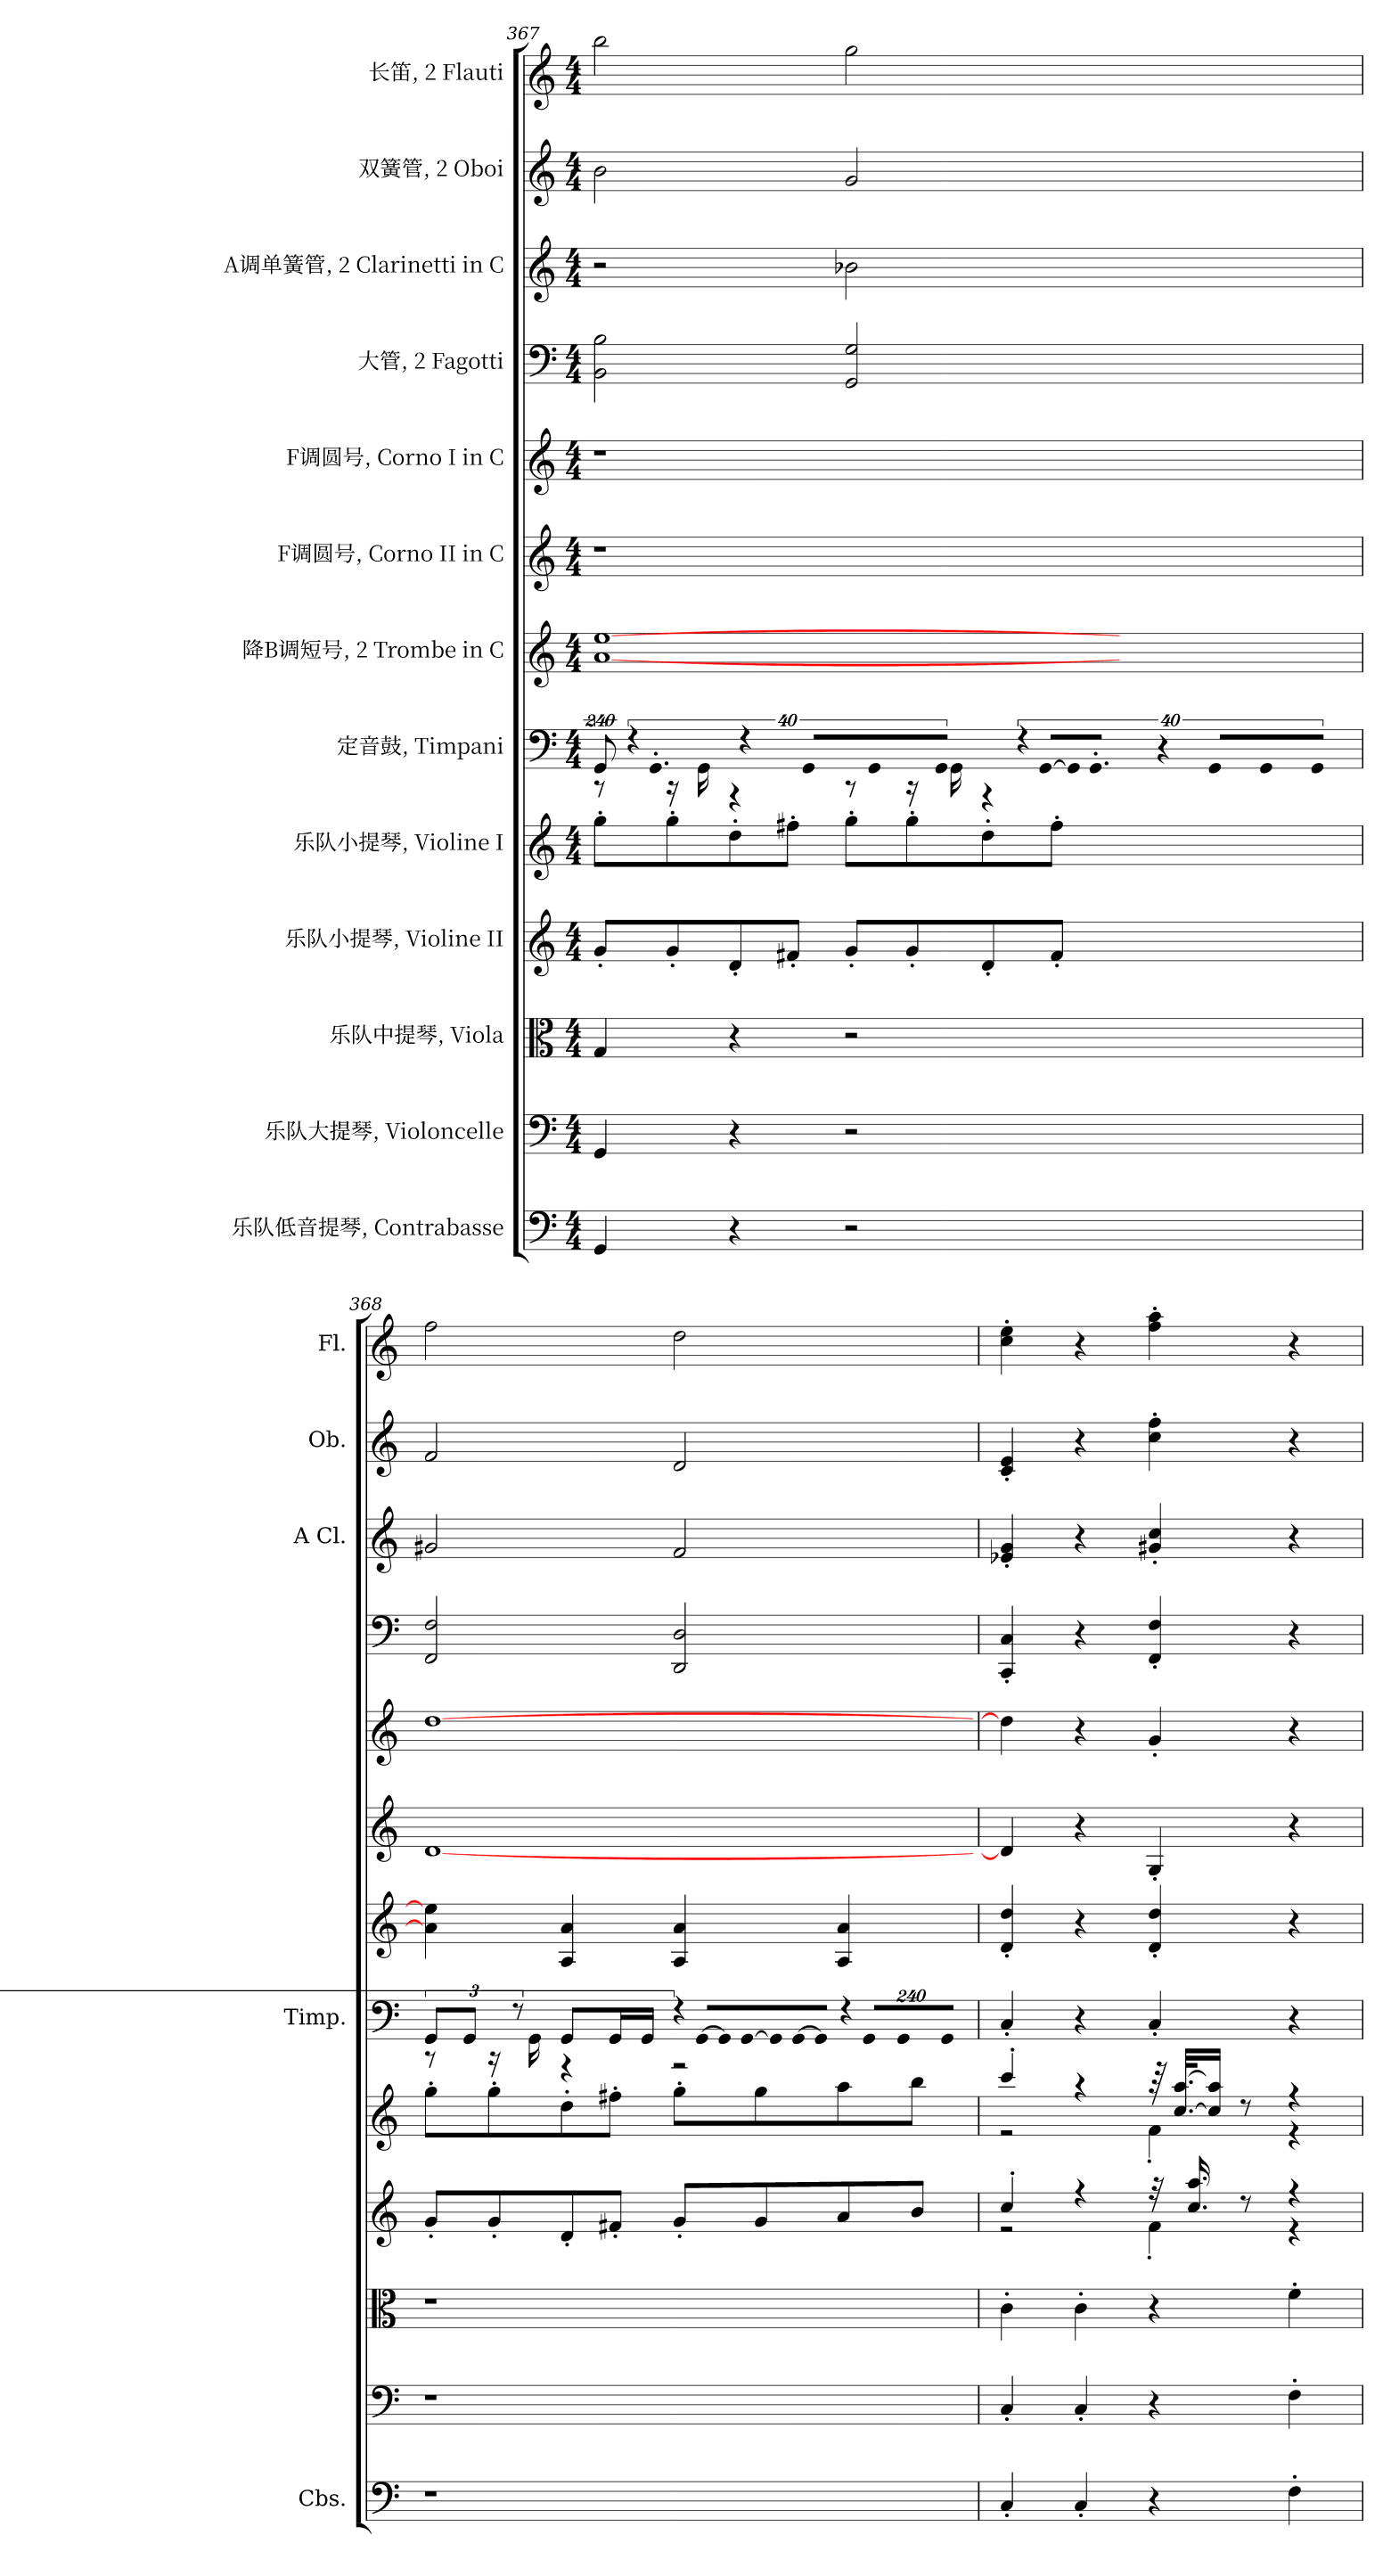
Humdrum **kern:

**kern	**kern	**kern	**kern	**kern	**kern	**kern	**kern	**kern	**kern	**kern	**kern	**kern
*part13	*part12	*part11	*part10	*part9	*part8	*part7	*part6	*part5	*part4	*part3	*part2	*part1
*staff13	*staff12	*staff11	*staff10	*staff9	*staff8	*staff7	*staff6	*staff5	*staff4	*staff3	*staff2	*staff1
*I"乐队低音提琴, Contrabasse	*I"乐队大提琴, Violoncelle	*I"乐队中提琴, Viola	*I"乐队小提琴, Violine II	*I"乐队小提琴, Violine I	*I"定音鼓, Timpani	*I"降B调短号, 2 Trombe in C	*I"F调圆号, Corno II in C	*I"F调圆号, Corno I in C	*I"大管, 2 Fagotti	*I"A调单簧管, 2 Clarinetti in C	*I"双簧管, 2 Oboi	*I"长笛, 2 Flauti
*I'Cbs.	*	*	*	*	*I'Timp.	*	*	*	*	*I'A Cl.	*I'Ob.	*I'Fl.
!!LO:PB:g=z
*clefF4	*clefF4	*clefC3	*clefG2	*clefG2	*clefF4	*clefG2	*clefG2	*clefG2	*clefF4	*clefG2	*clefG2	*clefG2
*ITrd7c12	*	*	*	*	*	*ITrd1c2	*ITrd4c7	*ITrd4c7	*	*ITrd2c3	*	*
*k[]	*k[]	*k[]	*k[]	*k[]	*k[]	*k[b-e-]	*k[b-]	*k[b-]	*k[]	*k[f#c#g#]	*k[]	*k[]
*M4/4	*M4/4	*M4/4	*M4/4	*M4/4	*M4/4	*M4/4	*M4/4	*M4/4	*M4/4	*M4/4	*M4/4	*M4/4
*MM196	*MM196	*MM196	*MM196	*MM196	*MM196	*MM196	*MM196	*MM196	*MM196	*MM196	*MM196	*MM196
=367	=367	=367	=367	=367	=367	=367	=367	=367	=367	=367	=367	=367
!	!	!	!	!	!LO:N:vis=16	!	!	!	!	!	!	!
*	*	*	*	*	*^	*	*	*	*	*	*	*
4GGG/	4GG/	4G/	8g'/L	8gg'\L	1920%137GG/	8r	[1g [1dd	1r	1r	2BB\ 2B\	2r	2b\	2bb\
!	!	!	!	!	!LO:N:vis=32	!	!	!	!	!	!	!	!
.	.	.	.	.	640%23r	.	.	.	.	.	.	.	.
!	!	!	!	!	!LO:N:vis=16.	!	!	!	!	!	!	!	!
.	.	.	.	.	960%103GG'/	.	.	.	.	.	.	.	.
.	.	.	8g'/	8gg'\	.	16r	.	.	.	.	.	.	.
.	.	.	.	.	.	16GG\	.	.	.	.	.	.	.
!	!	!	!	!	!LO:N:vis=16	!	!	!	!	!	!	!	!
.	.	.	.	.	1920%137r	.	.	.	.	.	.	.	.
4r	4r	4r	8d'/	8dd'\	.	4r	.	.	.	.	.	.	.
!	!	!	!	!	!LO:N:vis=16	!	!	!	!	!	!	!	!
.	.	.	.	.	1920%137GG/LL	.	.	.	.	.	.	.	.
!	!	!	!	!	!LO:N:vis=16	!	!	!	!	!	!	!	!
.	.	.	.	.	1920%137GG/	.	.	.	.	.	.	.	.
.	.	.	8f#X'/J	8ff#X'\J	.	.	.	.	.	.	.	.	.
!	!	!	!	!	!LO:N:vis=16	!	!	!	!	!	!	!	!
.	.	.	.	.	1920%137GG/JJ	.	.	.	.	.	.	.	.
*	*	*	*	*	*	*	*	*	*	*	*	*	*MM206
!	!	!	!	!	!LO:N:vis=32	!	!	!	!	!	!	!	!
2r	2r	2r	8g'/L	8gg'\L	640%23r	8r	.	.	.	2GG/ 2G/	2gn\	2g/	2gg\
!	!	!	!	!	!LO:N:vis=32	!	!	!	!	!	!	!	!
.	.	.	.	.	[640%23GG/LLL	.	.	.	.	.	.	.	.
!	!	!	!	!	!LO:N:vis=32	!	!	!	!	!	!	!	!
.	.	.	.	.	640%23GG/J]	.	.	.	.	.	.	.	.
!	!	!	!	!	!LO:N:vis=16.	!	!	!	!	!	!	!	!
.	.	.	.	.	960%103GG'/JJ	.	.	.	.	.	.	.	.
.	.	.	8g'/	8gg'\	.	16r	.	.	.	.	.	.	.
.	.	.	.	.	.	16GG\	.	.	.	.	.	.	.
!	!	!	!	!	!LO:N:vis=16	!	!	!	!	!	!	!	!
.	.	.	.	.	1920%137r	.	.	.	.	.	.	.	.
.	.	.	8d'/	8dd'\	.	4r	.	.	.	.	.	.	.
!	!	!	!	!	!LO:N:vis=16	!	!	!	!	!	!	!	!
.	.	.	.	.	1920%137GG/LL	.	.	.	.	.	.	.	.
!	!	!	!	!	!LO:N:vis=16	!	!	!	!	!	!	!	!
.	.	.	.	.	1920%137GG/	.	.	.	.	.	.	.	.
.	.	.	8f#'/J	8ff#'\J	.	.	.	.	.	.	.	.	.
!	!	!	!	!	!LO:N:vis=16	!	!	!	!	!	!	!	!
.	.	.	.	.	1920%137GG/JJ	.	.	.	.	.	.	.	.
1920ryy	1920ryy	1920ryy	1920ryy	1920ryy	.	1920ryy	1920ryy	1920ryy	1920ryy	1920ryy	1920ryy	1920ryy	1920ryy
=368	=368	=368	=368	=368	=368	=368	=368	=368	=368	=368	=368	=368	=368
*	*	*	*	*	*	*	*	*	*	*	*	*	*MM199
1r	1r	1r	8g'/L	8gg'\L	12GG/L	8r	4g\] 4dd\]	[1G	[1g	2FF/ 2F/	2e#X/	2f/	2ff\
.	.	.	.	.	12GG/J	.	.	.	.	.	.	.	.
.	.	.	8g'/	8gg'\	.	16r	.	.	.	.	.	.	.
.	.	.	.	.	12r	.	.	.	.	.	.	.	.
.	.	.	.	.	.	16GG\	.	.	.	.	.	.	.
.	.	.	8d'/	8dd'\	8GG/L	4r	4G/ 4g/	.	.	.	.	.	.
.	.	.	8f#X'/J	8ff#X'\J	16GG/L	.	.	.	.	.	.	.	.
.	.	.	.	.	16GG/JJ	.	.	.	.	.	.	.	.
*	*	*	*	*	*	*	*	*	*	*	*	*	*MM209
!	!	!	!	!	!LO:N:vis=32	!	!	!	!	!	!	!	!
.	.	.	8g'/L	8gg'\L	640%23r	2r	4G/ 4g/	.	.	2DD/ 2D/	2d/	2d/	2dd\
!	!	!	!	!	!LO:N:vis=32	!	!	!	!	!	!	!	!
.	.	.	.	.	[640%23GG/LLL	.	.	.	.	.	.	.	.
!	!	!	!	!	!LO:N:vis=32	!	!	!	!	!	!	!	!
.	.	.	.	.	640%23GG/]	.	.	.	.	.	.	.	.
!	!	!	!	!	!LO:N:vis=32	!	!	!	!	!	!	!	!
.	.	.	.	.	[640%23GG/	.	.	.	.	.	.	.	.
.	.	.	8g/	8gg\	.	.	.	.	.	.	.	.	.
!	!	!	!	!	!LO:N:vis=32	!	!	!	!	!	!	!	!
.	.	.	.	.	640%23GG/]	.	.	.	.	.	.	.	.
!	!	!	!	!	!LO:N:vis=32	!	!	!	!	!	!	!	!
.	.	.	.	.	[640%23GG/	.	.	.	.	.	.	.	.
!	!	!	!	!	!LO:N:vis=32	!	!	!	!	!	!	!	!
.	.	.	.	.	640%23GG/JJJ]	.	.	.	.	.	.	.	.
.	.	.	8a/	8aa\	.	.	4G/ 4g/	.	.	.	.	.	.
!	!	!	!	!	!LO:N:vis=32	!	!	!	!	!	!	!	!
.	.	.	.	.	640%23r	.	.	.	.	.	.	.	.
!	!	!	!	!	!LO:N:vis=16	!	!	!	!	!	!	!	!
.	.	.	.	.	1920%137GG/LL	.	.	.	.	.	.	.	.
!	!	!	!	!	!LO:N:vis=16	!	!	!	!	!	!	!	!
.	.	.	.	.	1920%137GG/	.	.	.	.	.	.	.	.
.	.	.	8b/J	8bb\J	.	.	.	.	.	.	.	.	.
!	!	!	!	!	!LO:N:vis=16	!	!	!	!	!	!	!	!
.	.	.	.	.	1920%137GG/JJ	.	.	.	.	.	.	.	.
640ryy	640ryy	640ryy	640ryy	640ryy	.	640ryy	640ryy	640ryy	640ryy	640ryy	640ryy	640ryy	640ryy
*	*	*	*	*	*v	*v	*	*	*	*	*	*	*
!!LO:PB:g=z
=369	=369	=369	=369	=369	=369	=369	=369	=369	=369	=369	=369	=369
*	*	*	*	*	*	*	*	*	*	*	*	*MM201
*	*	*	*^	*^	*	*	*	*	*	*	*	*
4CC'/	4C'/	4c'\	4cc'/	2r	4ccc'/	2r	4C'/	4c/' 4cc/'	4G/]	4g\]	4CC/' 4C/'	4cn/' 4e/'	4c/' 4e/'	4cc\' 4ee\'
4CC'/	4C'/	4c'\	4r	.	4r	.	4r	4r	4r	4r	4r	4r	4r	4r
*	*	*	*	*	*	*	*	*	*	*	*	*	*	*MM210
4r	4r	4r	32r	4f'\	64r	4f'\	4C'/	4c/' 4cc/'	4C'/	4c'/	4FF/' 4F/'	4e#X/' 4a/'	4cc\' 4ff\'	4ff\' 4aa\'
.	.	.	.	.	[32.cc/ [32.aa/KLL	.	.	.	.	.	.	.	.	.
.	.	.	16.cc/ 16.aa/	.	.	.	.	.	.	.	.	.	.	.
.	.	.	.	.	16cc/] 16aa/]JJ	.	.	.	.	.	.	.	.	.
.	.	.	8r	.	8r	.	.	.	.	.	.	.	.	.
4FF'\	4F'\	4f'\	4r	4r	4r	4r	4r	4r	4r	4r	4r	4r	4r	4r
*	*	*	*v	*v	*	*	*	*	*	*	*	*	*	*
*	*	*	*	*v	*v	*	*	*	*	*	*	*	*
=	=	=	=	=	=	=	=	=	=	=	=	=
*-	*-	*-	*-	*-	*-	*-	*-	*-	*-	*-	*-	*-
